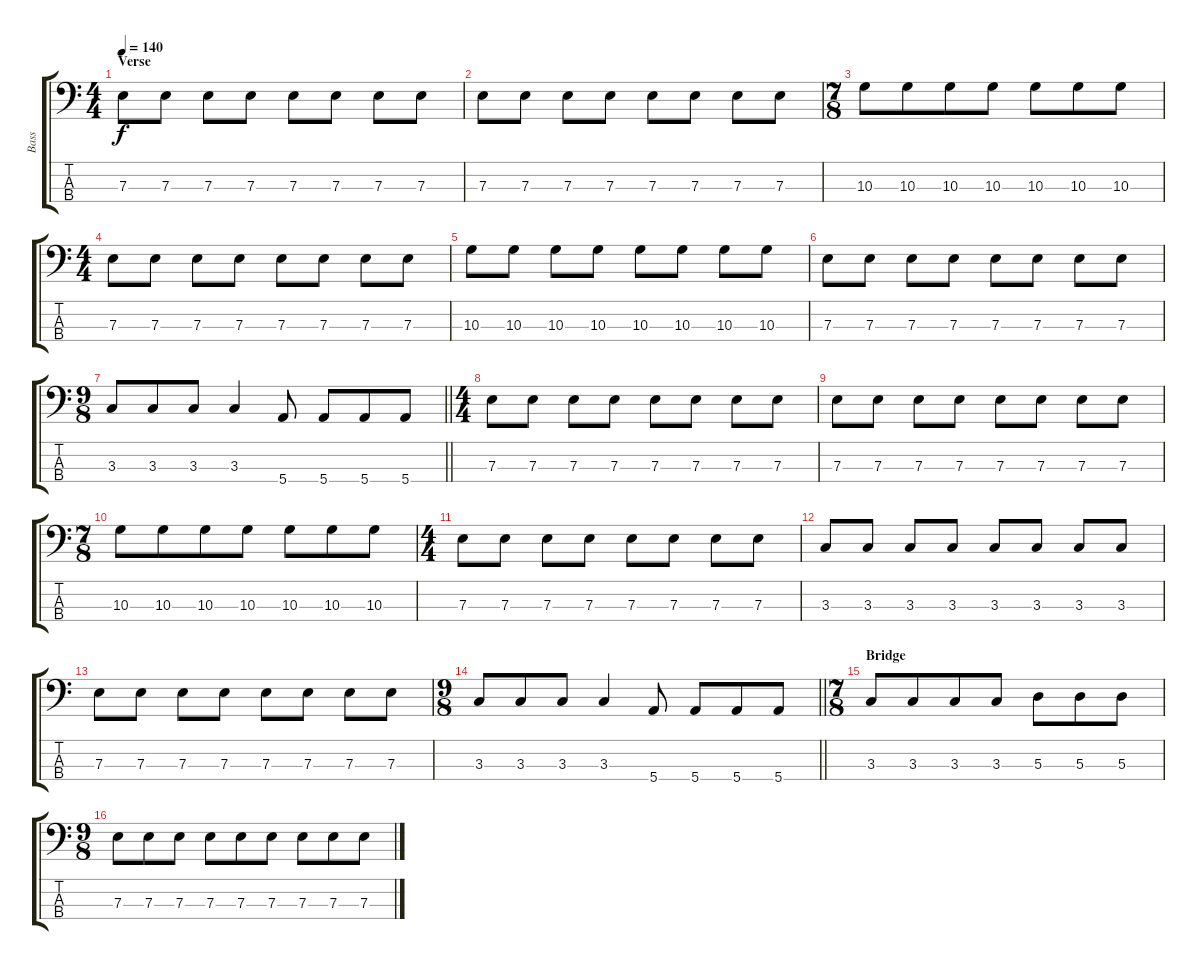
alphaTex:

\track ("Bass" "Bass") {instrument electricbassfinger}
\staff {score tabs}
\tuning (G2 D2 A1 E1) {hide}
\ts (4 4)
\section ("" "Verse")
\tempo 140
\clef f4
\ks c
7.3.8{dy f} 7.3.8 7.3.8 7.3.8 7.3.8 7.3.8 7.3.8 7.3.8 |
7.3.8 7.3.8 7.3.8 7.3.8 7.3.8 7.3.8 7.3.8 7.3.8 |
\ts (7 8)
10.3.8 10.3.8 10.3.8 10.3.8 10.3.8 10.3.8 10.3.8 |
\ts (4 4)
7.3.8 7.3.8 7.3.8 7.3.8 7.3.8 7.3.8 7.3.8 7.3.8 |
10.3.8 10.3.8 10.3.8 10.3.8 10.3.8 10.3.8 10.3.8 10.3.8 |
7.3.8 7.3.8 7.3.8 7.3.8 7.3.8 7.3.8 7.3.8 7.3.8 |
\ts (9 8)
\barLineRight lightlight
3.3.8 3.3.8 3.3.8 3.3.4 5.4.8 5.4.8 5.4.8 5.4.8 |
\ts (4 4)
\section ("" "")
7.3.8 7.3.8 7.3.8 7.3.8 7.3.8 7.3.8 7.3.8 7.3.8 |
7.3.8 7.3.8 7.3.8 7.3.8 7.3.8 7.3.8 7.3.8 7.3.8 |
\ts (7 8)
10.3.8 10.3.8 10.3.8 10.3.8 10.3.8 10.3.8 10.3.8 |
\ts (4 4)
7.3.8 7.3.8 7.3.8 7.3.8 7.3.8 7.3.8 7.3.8 7.3.8 |
3.3.8 3.3.8 3.3.8 3.3.8 3.3.8 3.3.8 3.3.8 3.3.8 |
7.3.8 7.3.8 7.3.8 7.3.8 7.3.8 7.3.8 7.3.8 7.3.8 |
\ts (9 8)
\barLineRight lightlight
3.3.8 3.3.8 3.3.8 3.3.4 5.4.8 5.4.8 5.4.8 5.4.8 |
\ts (7 8)
\section ("" "Bridge")
3.3.8 3.3.8 3.3.8 3.3.8 5.3.8 5.3.8 5.3.8 |
\ts (9 8)
7.3.8 7.3.8 7.3.8 7.3.8 7.3.8 7.3.8 7.3.8 7.3.8 7.3.8
